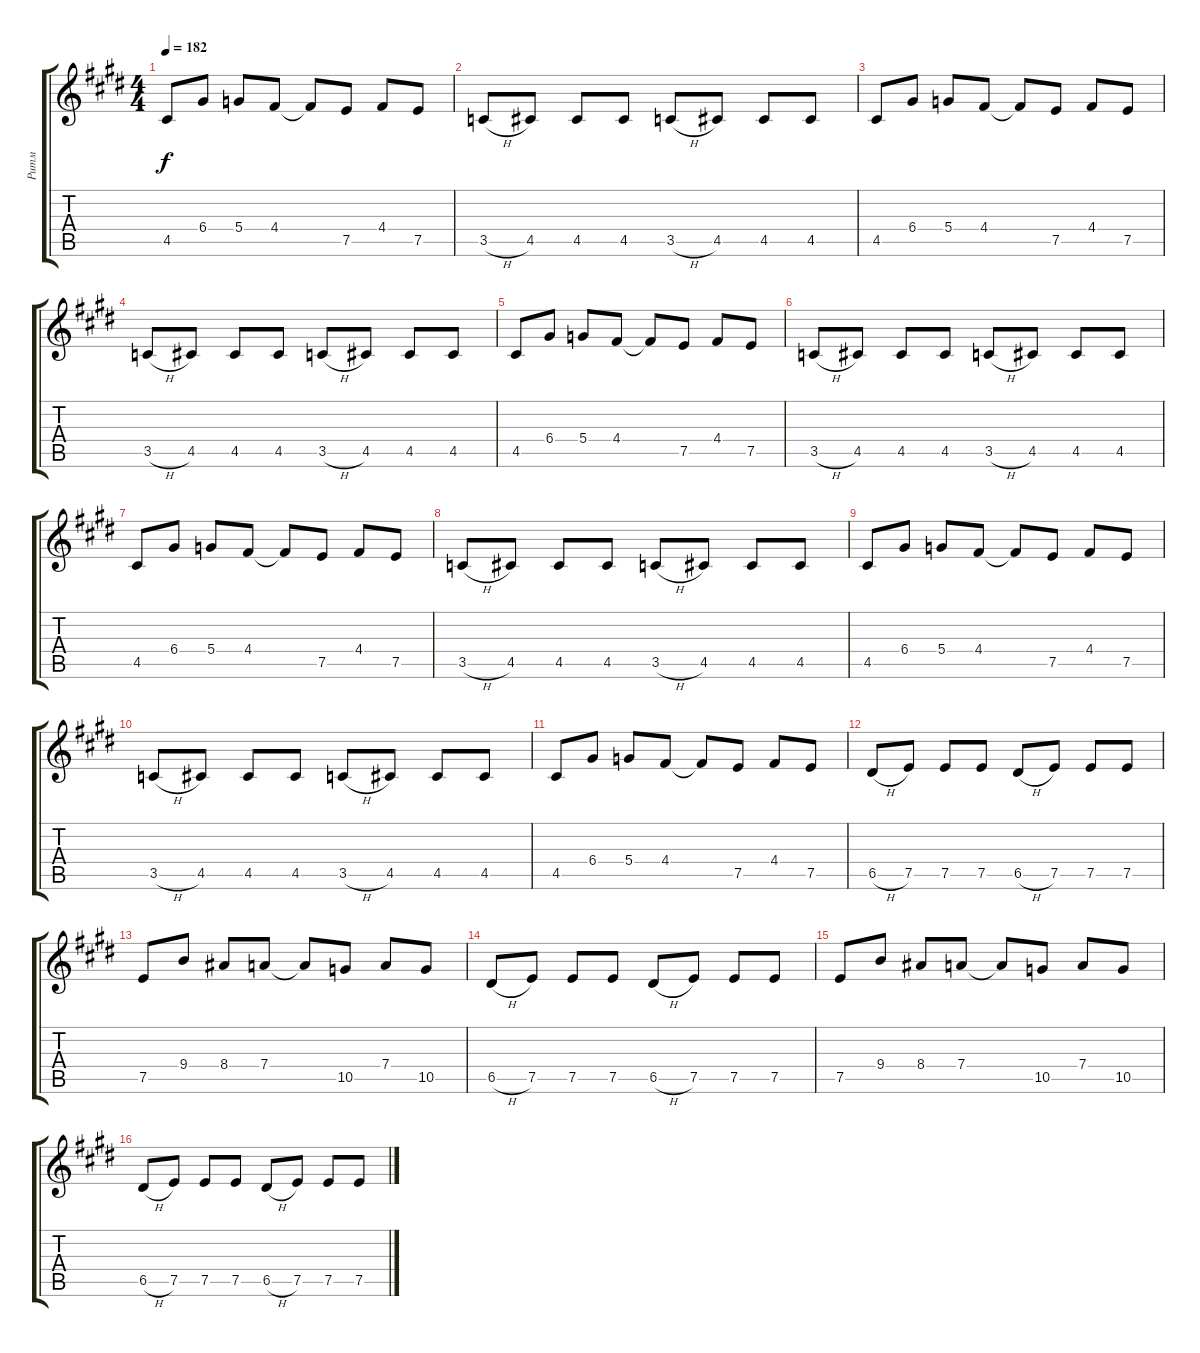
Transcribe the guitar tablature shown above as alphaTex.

\track ("Ритм" "Ритм") {instrument distortionguitar}
\staff {score tabs}
\tuning (E4 B3 G3 D3 A2 E2) {hide}
\ts (4 4)
\tempo 182
\clef g2
\ks e
4.5.8{dy f} 6.4.8 5.4.8 4.4.8 4.4{t}.8 7.5.8 4.4.8 7.5.8 |
3.5{h}.8 4.5.8 4.5.8 4.5.8 3.5{h}.8 4.5.8 4.5.8 4.5.8 |
4.5.8 6.4.8 5.4.8 4.4.8 4.4{t}.8 7.5.8 4.4.8 7.5.8 |
3.5{h}.8 4.5.8 4.5.8 4.5.8 3.5{h}.8 4.5.8 4.5.8 4.5.8 |
4.5.8 6.4.8 5.4.8 4.4.8 4.4{t}.8 7.5.8 4.4.8 7.5.8 |
3.5{h}.8 4.5.8 4.5.8 4.5.8 3.5{h}.8 4.5.8 4.5.8 4.5.8 |
4.5.8 6.4.8 5.4.8 4.4.8 4.4{t}.8 7.5.8 4.4.8 7.5.8 |
3.5{h}.8 4.5.8 4.5.8 4.5.8 3.5{h}.8 4.5.8 4.5.8 4.5.8 |
4.5.8 6.4.8 5.4.8 4.4.8 4.4{t}.8 7.5.8 4.4.8 7.5.8 |
3.5{h}.8 4.5.8 4.5.8 4.5.8 3.5{h}.8 4.5.8 4.5.8 4.5.8 |
4.5.8 6.4.8 5.4.8 4.4.8 4.4{t}.8 7.5.8 4.4.8 7.5.8 |
6.5{h}.8 7.5.8 7.5.8 7.5.8 6.5{h}.8 7.5.8 7.5.8 7.5.8 |
7.5.8 9.4.8 8.4.8 7.4.8 7.4{t}.8 10.5.8 7.4.8 10.5.8 |
6.5{h}.8 7.5.8 7.5.8 7.5.8 6.5{h}.8 7.5.8 7.5.8 7.5.8 |
7.5.8 9.4.8 8.4.8 7.4.8 7.4{t}.8 10.5.8 7.4.8 10.5.8 |
6.5{h}.8 7.5.8 7.5.8 7.5.8 6.5{h}.8 7.5.8 7.5.8 7.5.8
